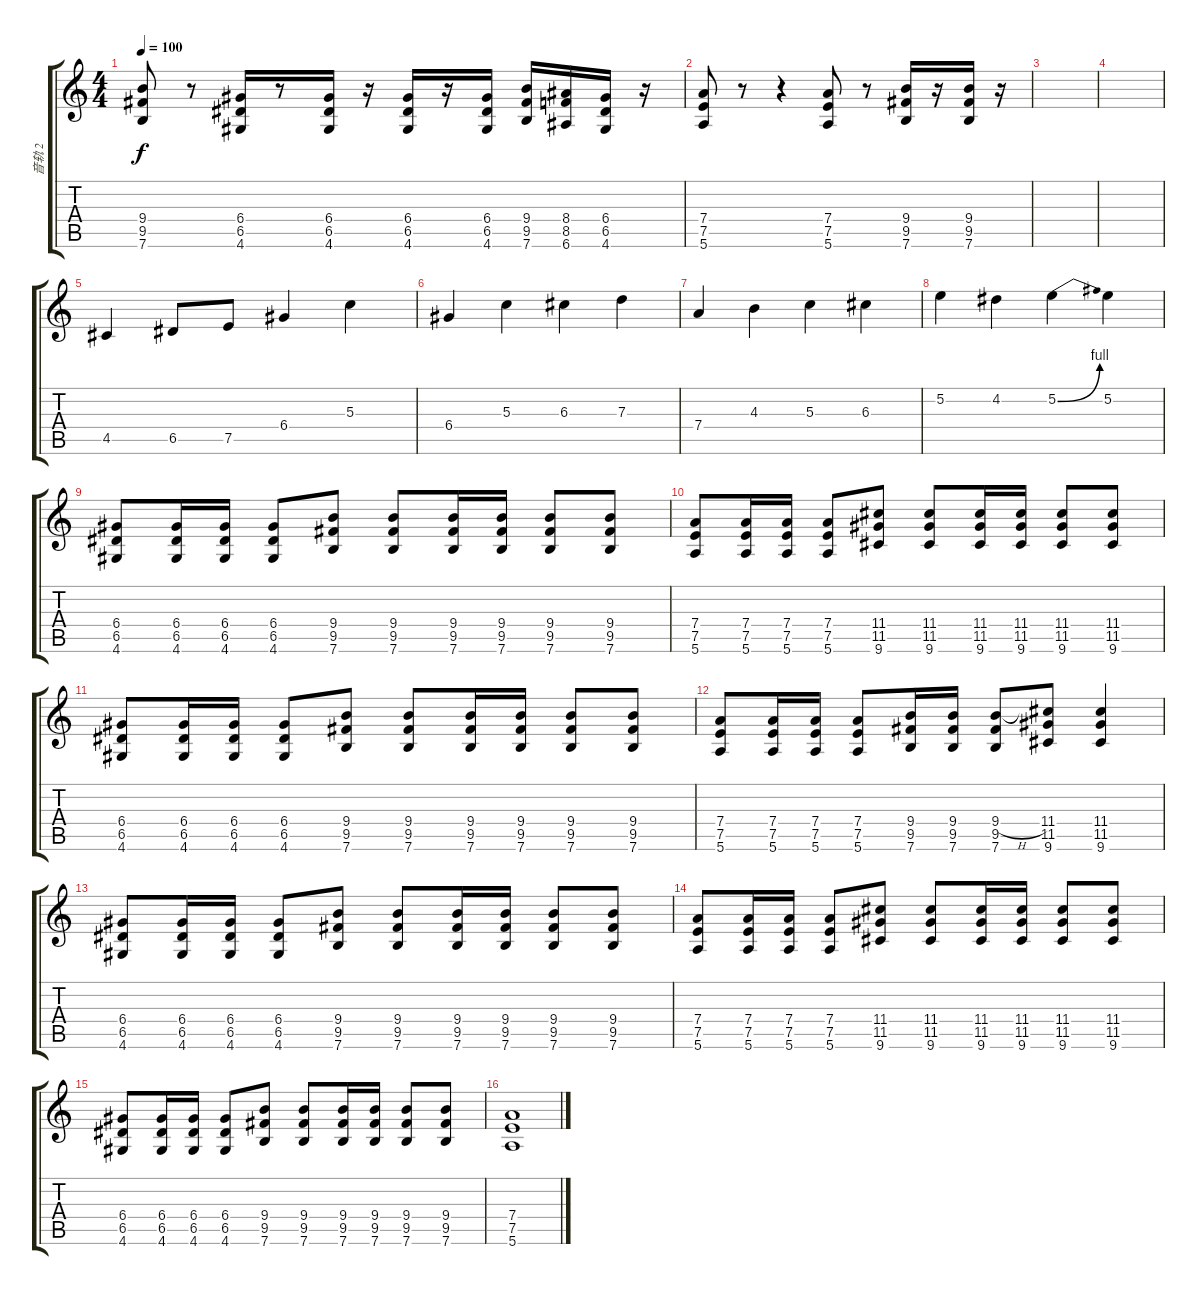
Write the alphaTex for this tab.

\track ("音轨 2" "音轨 2") {instrument distortionguitar}
\staff {score tabs}
\tuning (E4 B3 G3 D3 A2 E2) {hide}
\ts (4 4)
\tempo 100
\clef g2
\ks c
(9.4 9.5 7.6).8{dy f} r.8 (6.4 6.5 4.6).16 r.8 (6.4 6.5 4.6).16 r.16 (6.4 6.5 4.6).16 r.16 (6.4 6.5 4.6).16 (9.4 9.5 7.6).16 (8.4 8.5 6.6).16 (6.4 6.5 4.6).16 r.16 |
(7.4 7.5 5.6).8 r.8 r.4 (7.4 7.5 5.6).8 r.8 (9.4 9.5 7.6).16 r.16 (9.4 9.5 7.6).16 r.16 |
|
|
4.5.4 6.5.8 7.5.8 6.4.4 5.3.4 |
6.4.4 5.3.4 6.3.4 7.3.4 |
7.4.4 4.3.4 5.3.4 6.3.4 |
5.2.4 4.2.4 5.2{be (bend 0 0 60 4)}.4 5.2.4 |
(6.4 6.5 4.6).8 (6.4 6.5 4.6).16 (6.4 6.5 4.6).16 (6.4 6.5 4.6).8 (9.4 9.5 7.6).8 (9.4 9.5 7.6).8 (9.4 9.5 7.6).16 (9.4 9.5 7.6).16 (9.4 9.5 7.6).8 (9.4 9.5 7.6).8 |
(7.4 7.5 5.6).8 (7.4 7.5 5.6).16 (7.4 7.5 5.6).16 (7.4 7.5 5.6).8 (11.4 11.5 9.6).8 (11.4 11.5 9.6).8 (11.4 11.5 9.6).16 (11.4 11.5 9.6).16 (11.4 11.5 9.6).8 (11.4 11.5 9.6).8 |
(6.4 6.5 4.6).8 (6.4 6.5 4.6).16 (6.4 6.5 4.6).16 (6.4 6.5 4.6).8 (9.4 9.5 7.6).8 (9.4 9.5 7.6).8 (9.4 9.5 7.6).16 (9.4 9.5 7.6).16 (9.4 9.5 7.6).8 (9.4 9.5 7.6).8 |
(7.4 7.5 5.6).8 (7.4 7.5 5.6).16 (7.4 7.5 5.6).16 (7.4 7.5 5.6).8 (9.4 9.5 7.6).16 (9.4 9.5 7.6).16 (9.4{h} 9.5 7.6).8 (11.4 11.5 9.6).8 (11.4 11.5 9.6).4 |
(6.4 6.5 4.6).8 (6.4 6.5 4.6).16 (6.4 6.5 4.6).16 (6.4 6.5 4.6).8 (9.4 9.5 7.6).8 (9.4 9.5 7.6).8 (9.4 9.5 7.6).16 (9.4 9.5 7.6).16 (9.4 9.5 7.6).8 (9.4 9.5 7.6).8 |
(7.4 7.5 5.6).8 (7.4 7.5 5.6).16 (7.4 7.5 5.6).16 (7.4 7.5 5.6).8 (11.4 11.5 9.6).8 (11.4 11.5 9.6).8 (11.4 11.5 9.6).16 (11.4 11.5 9.6).16 (11.4 11.5 9.6).8 (11.4 11.5 9.6).8 |
(6.4 6.5 4.6).8 (6.4 6.5 4.6).16 (6.4 6.5 4.6).16 (6.4 6.5 4.6).8 (9.4 9.5 7.6).8 (9.4 9.5 7.6).8 (9.4 9.5 7.6).16 (9.4 9.5 7.6).16 (9.4 9.5 7.6).8 (9.4 9.5 7.6).8 |
(7.4 7.5 5.6).1
